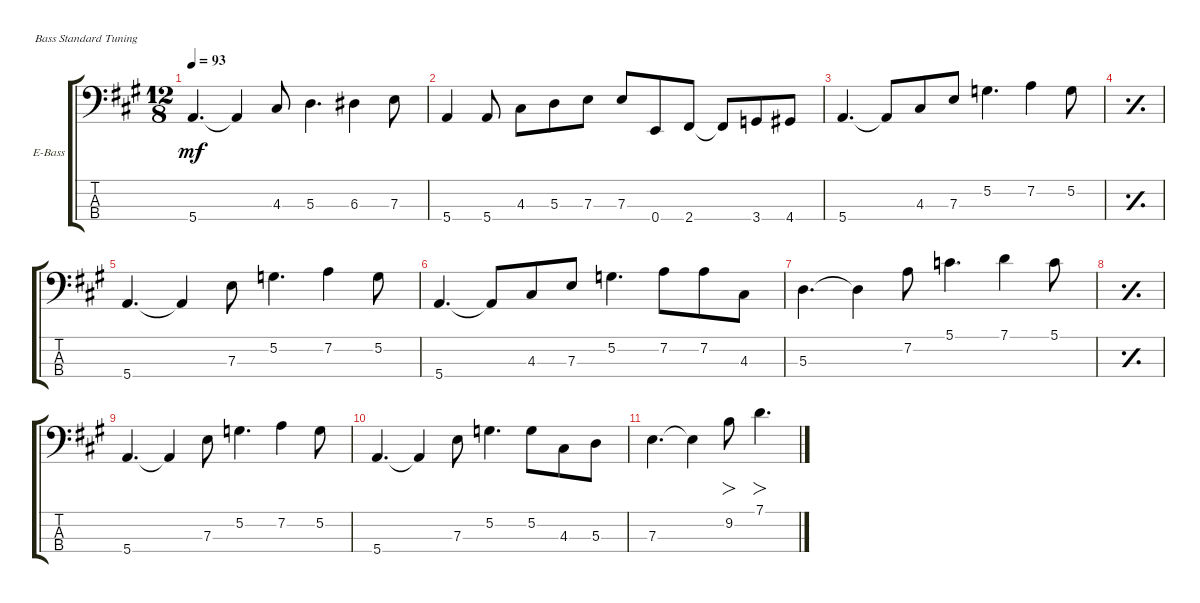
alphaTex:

\defaultSystemsLayout 4
\bracketExtendMode groupsimilarinstruments
\firstSystemTrackNameOrientation horizontal
\otherSystemsTrackNameOrientation horizontal
\track ("Electric Bass" "E-Bass") {instrument electricbassfinger}
\staff {score tabs}
\tuning (G2 D2 A1 E1)
\ts (12 8)
\tempo 93
\clef f4
\ks a
5.4.4{d dy mf} 5.4{t}.4 4.3.8 5.3.4{d} 6.3.4 7.3.8 |
5.4.4 5.4.8 4.3.8 5.3.8 7.3.8 7.3.8 0.4.8 2.4.8 2.4{t}.8 3.4.8 4.4.8 |
5.4.4{d} 5.4{t}.8 4.3.8 7.3.8 5.2.4{d} 7.2.4 5.2.8 |
\simile simple
|
\simile none
5.4.4{d} 5.4{t}.4 7.3.8 5.2.4{d} 7.2.4 5.2.8 |
5.4.4{d} 5.4{t}.8 4.3.8 7.3.8 5.2.4{d} 7.2.8 7.2.8 4.3.8 |
5.3.4{d} 5.3{t}.4 7.2.8 5.1.4{d} 7.1.4 5.1.8 |
\simile simple
|
\simile none
5.4.4{d} 5.4{t}.4 7.3.8 5.2.4{d} 7.2.4 5.2.8 |
5.4.4{d} 5.4{t}.4 7.3.8 5.2.4{d} 5.2.8 4.3.8 5.3.8 |
7.3.4{d} 7.3{t}.4 9.2.8{fo} 7.1.4{fo d}
